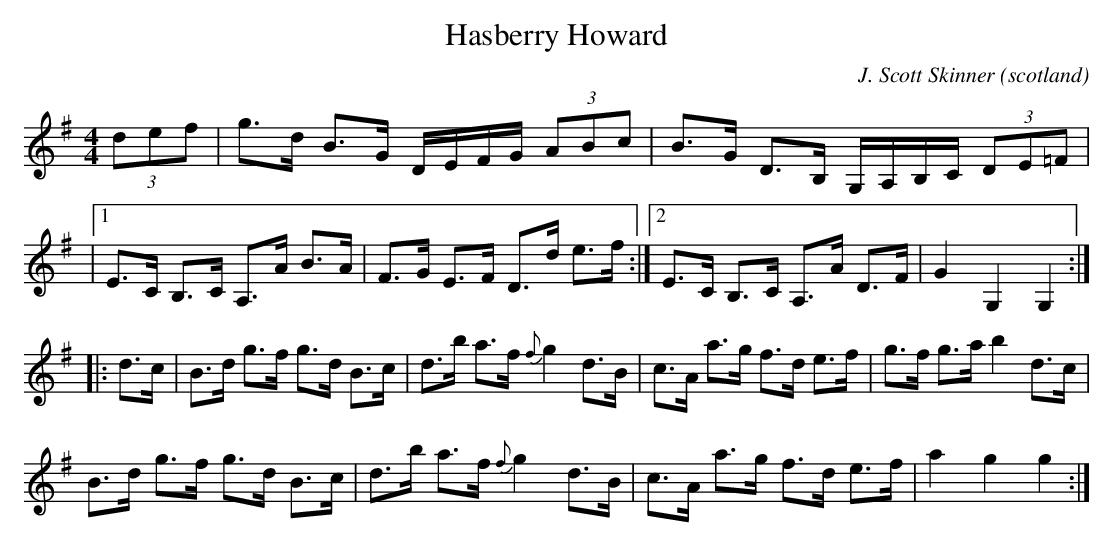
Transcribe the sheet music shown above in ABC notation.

X:1
T:Hasberry Howard
O:scotland
M:4/4
C:J. Scott Skinner
K:G
(3def|\
g>d B>G D/E/F/G/ (3ABc|\
B>G D>B, G,/A,/B,/C/ (3DE=F|
|1 E>C B,>C A,>A B>A|F>G E>F D>d e>f :|2\
E>C B,>C A,>A D>F|G2G,2 G,2::
d>c|\
B>d g>f g>d B>c|d>b a>f {f}g2 d>B|\
c>A a>g f>d e>f|g>f g>a b2d>c|
B>d g>f g>d B>c|d>b a>f {f}g2 d>B|\
c>A a>g f>d e>f|a2g2 g2:|
